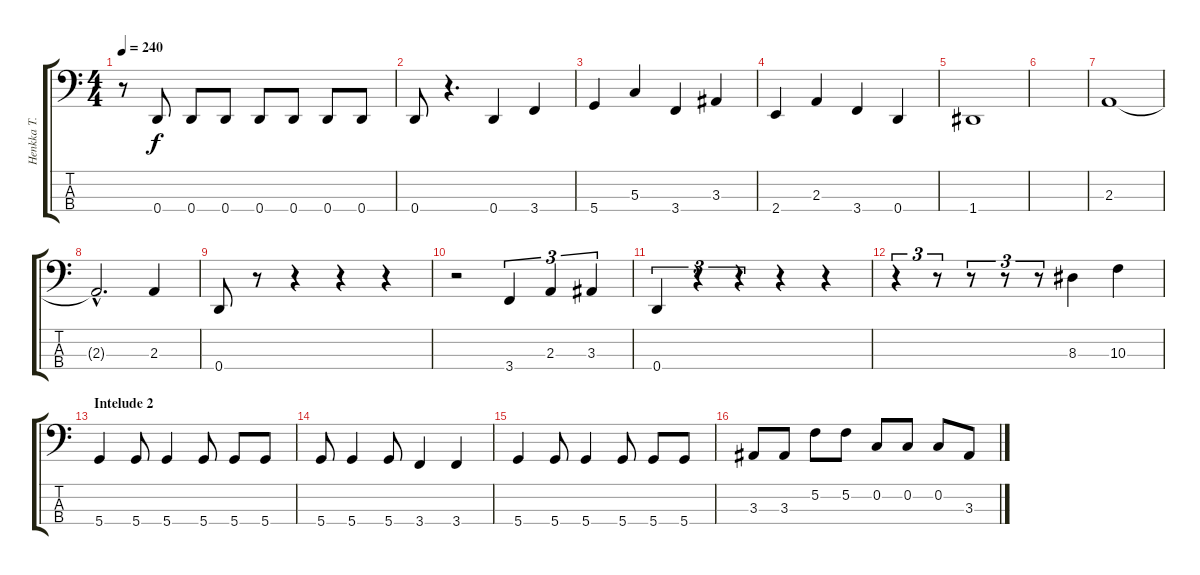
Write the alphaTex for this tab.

\track ("Henkka T. Blacksmith" "Henkka T. ") {instrument electricbasspick}
\staff {score tabs}
\tuning (F2 C2 G1 D1) {hide}
\ts (4 4)
\tempo 240
\clef f4
\ks c
r.8{dy f} 0.4.8 0.4.8 0.4.8 0.4.8 0.4.8 0.4.8 0.4.8 |
0.4.8 r.4{d} 0.4.4 3.4.4 |
5.4.4 5.3.4 3.4.4 3.3.4 |
2.4.4 2.3.4 3.4.4 0.4.4 |
1.4.1 |
|
2.3.1 |
2.3{hac t}.2{d} 2.3.4 |
0.4.8 r.8 r.4 r.4 r.4 |
r.2 3.4.4{tu (3 2)} 2.3.4{tu (3 2)} 3.3.4{tu (3 2)} |
0.4.4{tu (3 2)} r.4{tu (3 2)} r.4{tu (3 2)} r.4 r.4 |
r.4{tu (3 2)} r.8{tu (3 2)} r.8{tu (3 2)} r.8{tu (3 2)} r.8{tu (3 2)} 8.3.4 10.3.4 |
\section ("" "Intelude 2")
5.4.4 5.4.8 5.4.4 5.4.8 5.4.8 5.4.8 |
5.4.8 5.4.4 5.4.8 3.4.4 3.4.4 |
5.4.4 5.4.8 5.4.4 5.4.8 5.4.8 5.4.8 |
3.3.8 3.3.8 5.2.8 5.2.8 0.2.8 0.2.8 0.2.8 3.3.8
